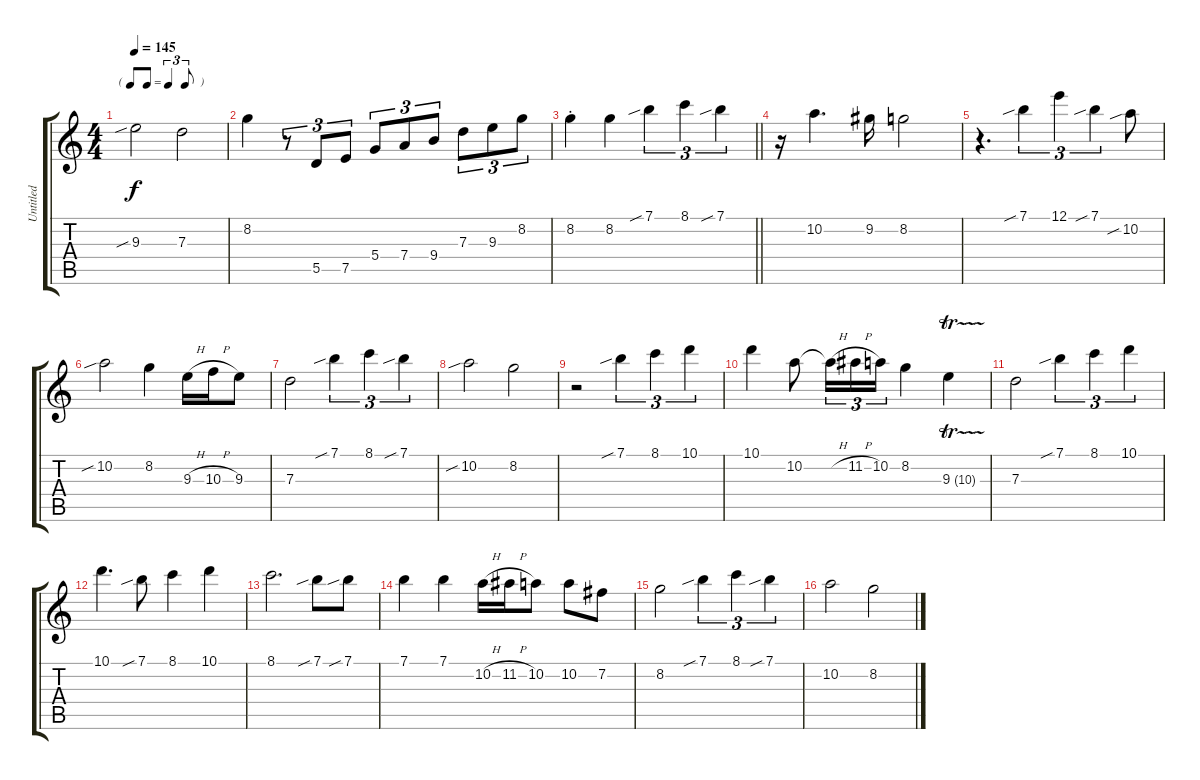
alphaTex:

\track ("Untitled" "Untitled") {instrument acousticguitarsteel}
\staff {score tabs}
\tuning (E4 B3 G3 D3 A2 E2) {hide}
\ts (4 4)
\tf triplet8th
\tempo 145
\clef g2
\ks c
9.3{sib}.2{dy f} 7.3.2 |
8.2.4 r.8{tu (3 2)} 5.5.8{tu (3 2)} 7.5.8{tu (3 2)} 5.4.8{tu (3 2)} 7.4.8{tu (3 2)} 9.4.8{tu (3 2)} 7.3.8{tu (3 2)} 9.3.8{tu (3 2)} 8.2.8{tu (3 2)} |
\barLineRight lightlight
8.2{st}.4 8.2.4 7.1{sib}.4{tu (3 2)} 8.1.4{tu (3 2)} 7.1{sib}.4{tu (3 2)} |
r.16 10.2.4{d} 9.2.16 8.2.2 |
r.4{d} 7.1{sib}.4{tu (3 2)} 12.1.4{tu (3 2)} 7.1{sib}.4{tu (3 2)} 10.2{sib}.8 |
10.2{sib}.2 8.2.4 9.3{h}.16 10.3{h}.16 9.3.8 |
7.3.2 7.1{sib}.4{tu (3 2)} 8.1.4{tu (3 2)} 7.1{sib}.4{tu (3 2)} |
10.2{sib}.2 8.2.2 |
r.2 7.1{sib}.4{tu (3 2)} 8.1.4{tu (3 2)} 10.1.4{tu (3 2)} |
10.1.4 10.2.8 10.2{h t}.16{tu (3 2)} 11.2{h}.16{tu (3 2)} 10.2.16{tu (3 2)} 8.2.4 9.3{tr (10 32)}.4 |
7.3.2 7.1{sib}.4{tu (3 2)} 8.1.4{tu (3 2)} 10.1.4{tu (3 2)} |
10.1.4{d} 7.1{sib}.8 8.1.4 10.1.4 |
8.1.2{d} 7.1{sib}.8 7.1{sib}.8 |
7.1.4 7.1.4 10.2{h}.16 11.2{h}.16 10.2.8 10.2.8 7.2.8 |
8.2.2 7.1{sib}.4{tu (3 2)} 8.1.4{tu (3 2)} 7.1{sib}.4{tu (3 2)} |
10.2.2 8.2.2
